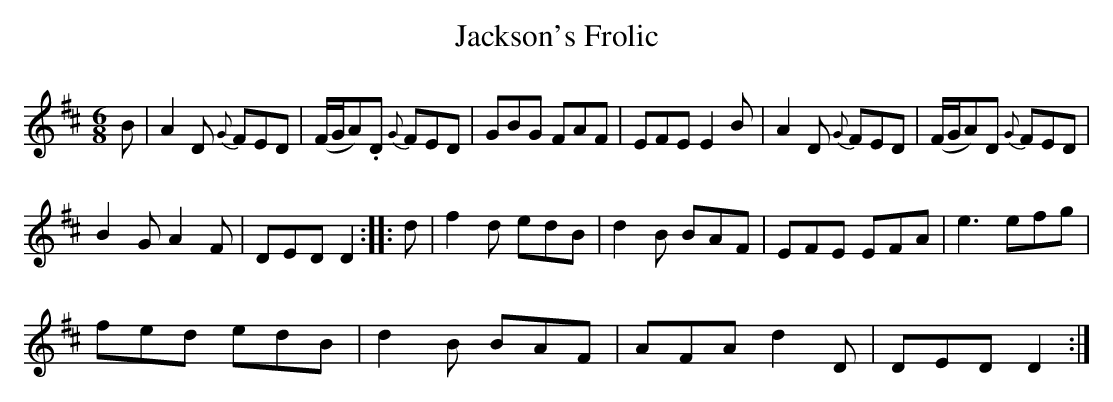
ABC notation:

X:1
T:Jackson's Frolic
M:6/8
K:D major
B|\
A2D {G}FED| (F/G/A).D {G}FED|\
GBG FAF| EFE E2B| \
A2D {G}FED| (F/G/A)D {G}FED|
B2G A2F| DED D2::\
d|\
f2d edB| d2B BAF| EFE EFA| e3 efg|
fed edB| d2B BAF| AFA d2D| DED D2:|
